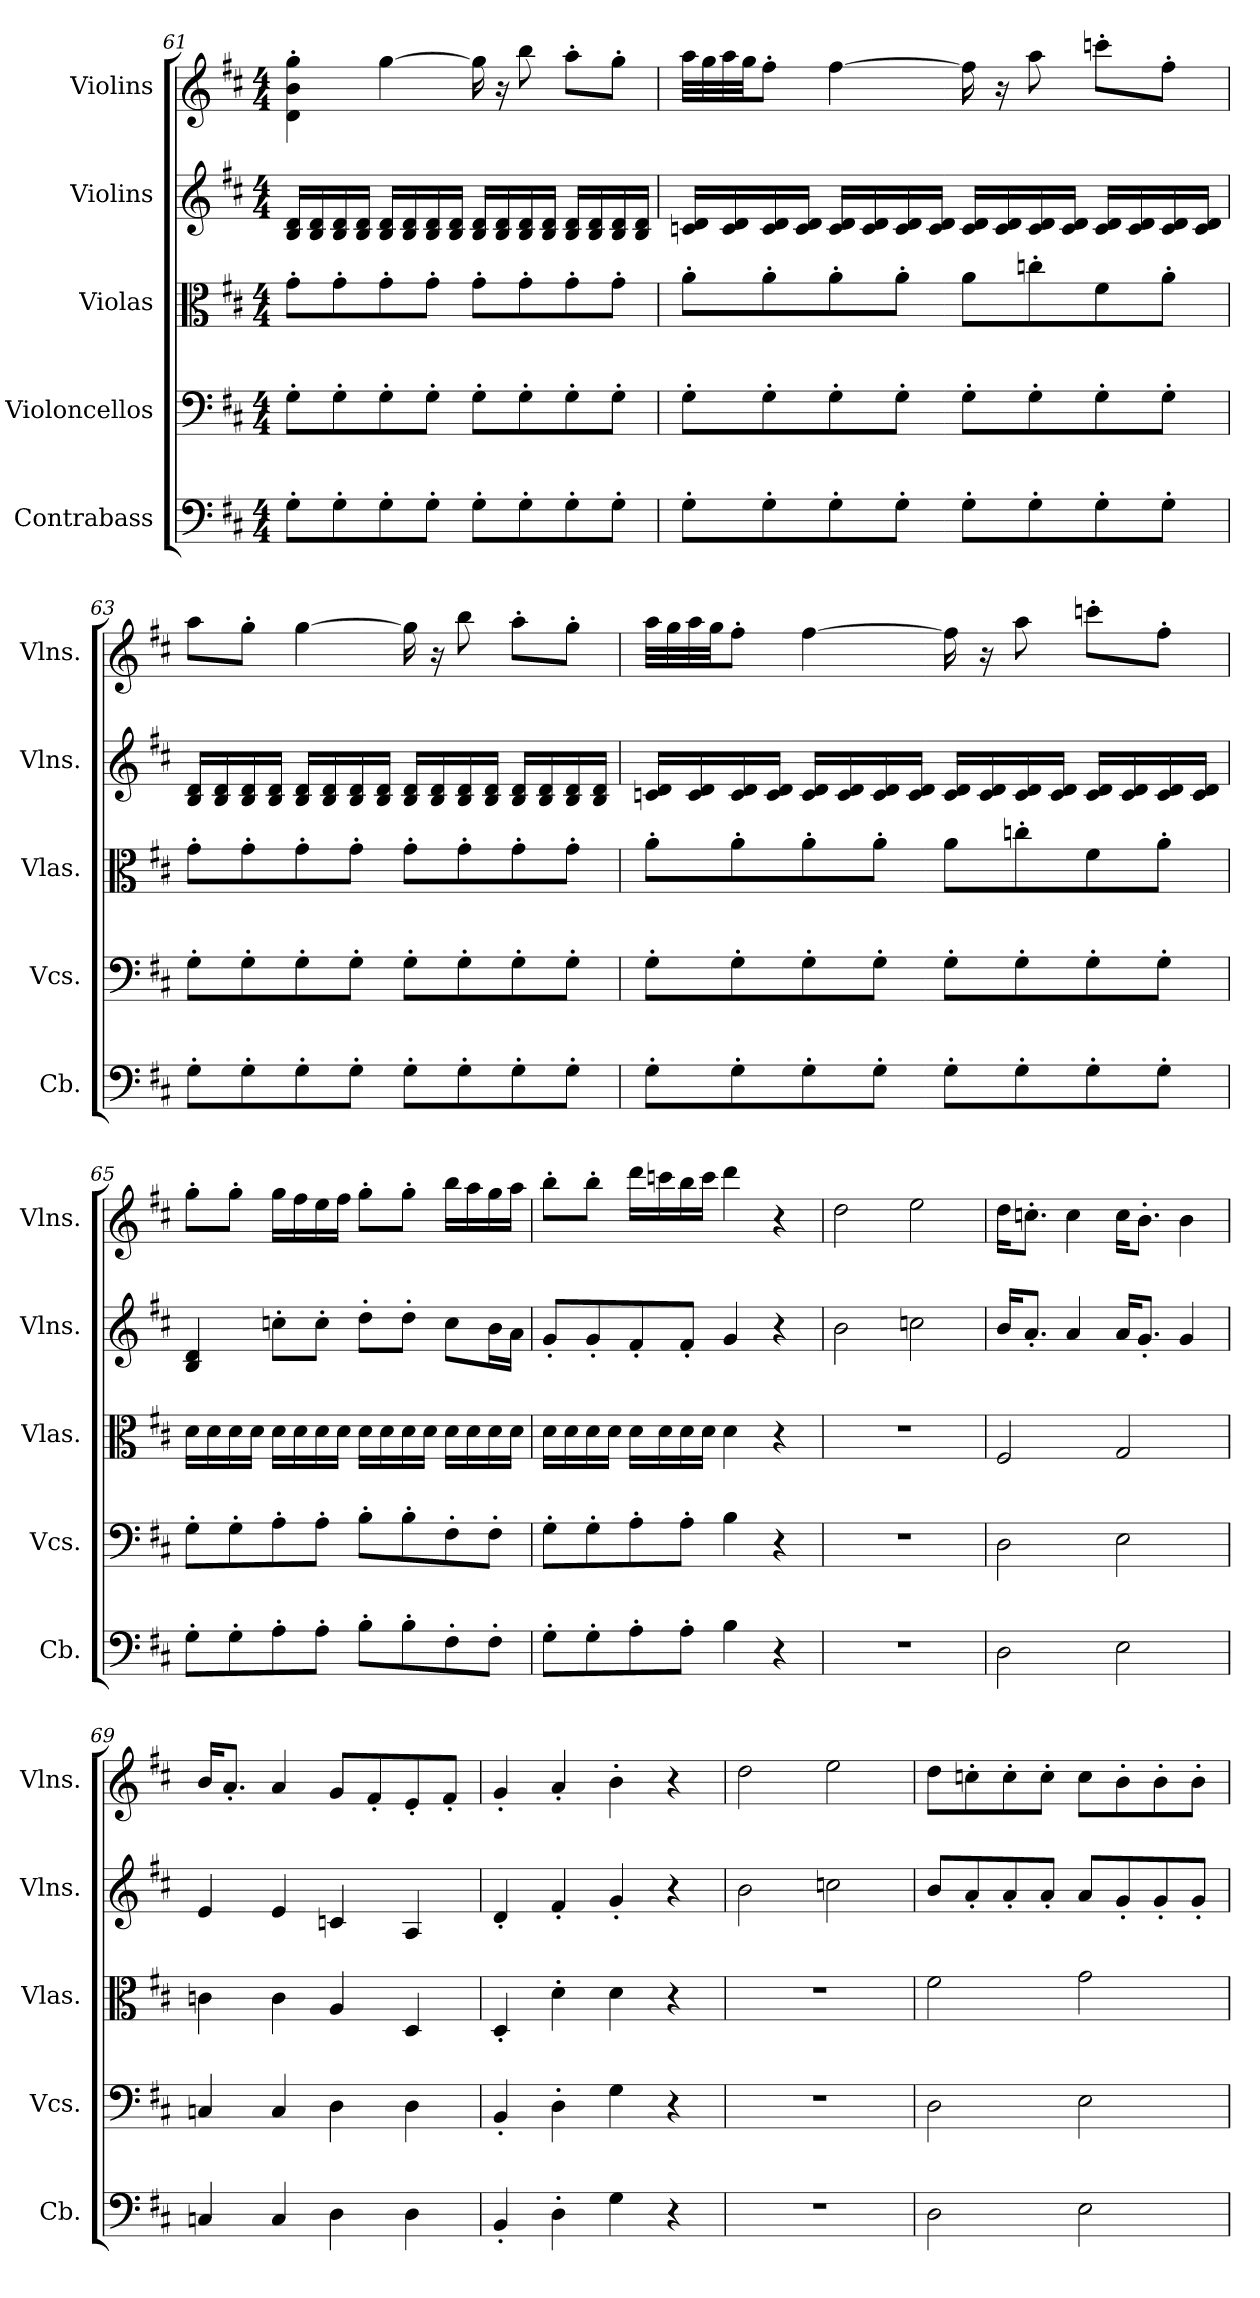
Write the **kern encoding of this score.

**kern	**kern	**kern	**kern	**kern
*part5	*part4	*part3	*part2	*part1
*staff5	*staff4	*staff3	*staff2	*staff1
*I"Contrabass	*I"Violoncellos	*I"Violas	*I"Violins	*I"Violins
*I'Cb.	*I'Vcs.	*I'Vlas.	*I'Vlns.	*I'Vlns.
*clefF4	*clefF4	*clefC3	*clefG2	*clefG2
*ITrd7c12	*	*	*	*
*k[f#c#]	*k[f#c#]	*k[f#c#]	*k[f#c#]	*k[f#c#]
*M4/4	*M4/4	*M4/4	*M4/4	*M4/4
*MM138	*MM138	*MM138	*MM138	*MM138
=61	=61	=61	=61	=61
8GG'\L	8G'\L	8g'\L	16B/ 16d/LL	4d\' 4b\' 4gg\'
.	.	.	16B/ 16d/	.
8GG'\	8G'\	8g'\	16B/ 16d/	.
.	.	.	16B/ 16d/JJ	.
8GG'\	8G'\	8g'\	16B/ 16d/LL	[4gg\
.	.	.	16B/ 16d/	.
8GG'\J	8G'\J	8g'\J	16B/ 16d/	.
.	.	.	16B/ 16d/JJ	.
8GG'\L	8G'\L	8g'\L	16B/ 16d/LL	16gg\]
.	.	.	16B/ 16d/	16r
8GG'\	8G'\	8g'\	16B/ 16d/	8bb\
.	.	.	16B/ 16d/JJ	.
8GG'\	8G'\	8g'\	16B/ 16d/LL	8aa'\L
.	.	.	16B/ 16d/	.
8GG'\J	8G'\J	8g'\J	16B/ 16d/	8gg'\J
.	.	.	16B/ 16d/JJ	.
!!LO:LB:g=z
=62	=62	=62	=62	=62
8GG'\L	8G'\L	8a'\L	16cn/ 16d/LL	32aa\LLL
.	.	.	.	32gg\
.	.	.	16c/ 16d/	32aa\
.	.	.	.	32gg\JJ
8GG'\	8G'\	8a'\	16c/ 16d/	8ff#'\J
.	.	.	16c/ 16d/JJ	.
8GG'\	8G'\	8a'\	16c/ 16d/LL	[4ff#\
.	.	.	16c/ 16d/	.
8GG'\J	8G'\J	8a'\J	16c/ 16d/	.
.	.	.	16c/ 16d/JJ	.
8GG'\L	8G'\L	8a\L	16c/ 16d/LL	16ff#\]
.	.	.	16c/ 16d/	16r
8GG'\	8G'\	8ccn'\	16c/ 16d/	8aa\
.	.	.	16c/ 16d/JJ	.
8GG'\	8G'\	8f#\	16c/ 16d/LL	8cccn'\L
.	.	.	16c/ 16d/	.
8GG'\J	8G'\J	8a'\J	16c/ 16d/	8ff#'\J
.	.	.	16c/ 16d/JJ	.
!!LO:PB:g=z
=63	=63	=63	=63	=63
8GG'\L	8G'\L	8g'\L	16B/ 16d/LL	8aa\L
.	.	.	16B/ 16d/	.
8GG'\	8G'\	8g'\	16B/ 16d/	8gg'\J
.	.	.	16B/ 16d/JJ	.
8GG'\	8G'\	8g'\	16B/ 16d/LL	[4gg\
.	.	.	16B/ 16d/	.
8GG'\J	8G'\J	8g'\J	16B/ 16d/	.
.	.	.	16B/ 16d/JJ	.
8GG'\L	8G'\L	8g'\L	16B/ 16d/LL	16gg\]
.	.	.	16B/ 16d/	16r
8GG'\	8G'\	8g'\	16B/ 16d/	8bb\
.	.	.	16B/ 16d/JJ	.
8GG'\	8G'\	8g'\	16B/ 16d/LL	8aa'\L
.	.	.	16B/ 16d/	.
8GG'\J	8G'\J	8g'\J	16B/ 16d/	8gg'\J
.	.	.	16B/ 16d/JJ	.
!!LO:LB:g=z
=64	=64	=64	=64	=64
8GG'\L	8G'\L	8a'\L	16cn/ 16d/LL	32aa\LLL
.	.	.	.	32gg\
.	.	.	16c/ 16d/	32aa\
.	.	.	.	32gg\JJ
8GG'\	8G'\	8a'\	16c/ 16d/	8ff#'\J
.	.	.	16c/ 16d/JJ	.
8GG'\	8G'\	8a'\	16c/ 16d/LL	[4ff#\
.	.	.	16c/ 16d/	.
8GG'\J	8G'\J	8a'\J	16c/ 16d/	.
.	.	.	16c/ 16d/JJ	.
8GG'\L	8G'\L	8a\L	16c/ 16d/LL	16ff#\]
.	.	.	16c/ 16d/	16r
8GG'\	8G'\	8ccn'\	16c/ 16d/	8aa\
.	.	.	16c/ 16d/JJ	.
8GG'\	8G'\	8f#\	16c/ 16d/LL	8cccn'\L
.	.	.	16c/ 16d/	.
8GG'\J	8G'\J	8a'\J	16c/ 16d/	8ff#'\J
.	.	.	16c/ 16d/JJ	.
!!LO:PB:g=z
=65	=65	=65	=65	=65
8GG'\L	8G'\L	16d\LL	4B/ 4d/	8gg'\L
.	.	16d\	.	.
8GG'\	8G'\	16d\	.	8gg'\J
.	.	16d\JJ	.	.
8AA'\	8A'\	16d\LL	8ccn'\L	16gg\LL
.	.	16d\	.	16ff#\
8AA'\J	8A'\J	16d\	8cc'\J	16ee\
.	.	16d\JJ	.	16ff#\JJ
8BB'\L	8B'\L	16d\LL	8dd'\L	8gg'\L
.	.	16d\	.	.
8BB'\	8B'\	16d\	8dd'\J	8gg'\J
.	.	16d\JJ	.	.
8FF#'\	8F#'\	16d\LL	8cc\L	16bb\LL
.	.	16d\	.	16aa\
8FF#'\J	8F#'\J	16d\	16b\L	16gg\
.	.	16d\JJ	16a\JJ	16aa\JJ
=66	=66	=66	=66	=66
8GG'\L	8G'\L	16d\LL	8g'/L	8bb'\L
.	.	16d\	.	.
8GG'\	8G'\	16d\	8g'/	8bb'\J
.	.	16d\JJ	.	.
*	*	*	*	*MM135
8AA'\	8A'\	16d\LL	8f#'/	16ddd\LL
.	.	16d\	.	16cccn\
8AA'\J	8A'\J	16d\	8f#'/J	16bb\
.	.	16d\JJ	.	16ccc\JJ
*	*	*	*	*MM132
4BB\	4B\	4d\	4g/	4ddd\
*	*	*	*	*MM130
4r	4r	4r	4r	4r
=67	=67	=67	=67	=67
*	*	*	*	*MM131
1r	1r	1r	2b\	2dd\
.	.	.	2ccn\	2ee\
=68	=68	=68	=68	=68
*	*	*	*	*MM138
2DD\	2D\	2F#/	16b/KL	16dd\KL
.	.	.	8.a'/J	8.ccn'\J
.	.	.	4a/	4cc\
2EE\	2E\	2G/	16a/KL	16cc\KL
.	.	.	8.g'/J	8.b'\J
.	.	.	4g/	4b\
!!LO:LB:g=z
=69	=69	=69	=69	=69
4CCn/	4Cn/	4cn\	4e/	16b/KL
.	.	.	.	8.a'/J
4CC/	4C/	4c\	4e/	4a/
4DD\	4D\	4A/	4cn/	8g/L
.	.	.	.	8f#'/
4DD\	4D\	4D/	4A/	8e'/
.	.	.	.	8f#'/J
=70	=70	=70	=70	=70
4BBB'/	4BB'/	4D'/	4d'/	4g'/
*	*	*	*	*MM137
4DD'\	4D'\	4d'\	4f#'/	4a'/
*	*	*	*	*MM135
4GG\	4G\	4d\	4g'/	4b'\
*	*	*	*	*MM132
4r	4r	4r	4r	4r
=71	=71	=71	=71	=71
*	*	*	*	*MM131
1r	1r	1r	2b\	2dd\
.	.	.	2ccn\	2ee\
=72	=72	=72	=72	=72
*	*	*	*	*MM138
2DD\	2D\	2f#\	8b/L	8dd\L
.	.	.	8a'/	8ccn'\
.	.	.	8a'/	8cc'\
.	.	.	8a'/J	8cc'\J
2EE\	2E\	2g\	8a/L	8cc\L
.	.	.	8g'/	8b'\
.	.	.	8g'/	8b'\
.	.	.	8g'/J	8b'\J
=	=	=	=	=
*-	*-	*-	*-	*-
